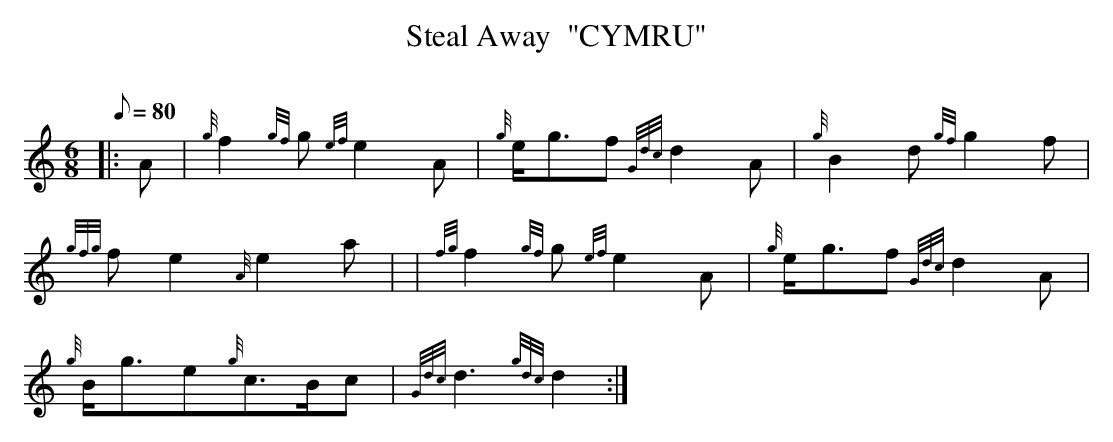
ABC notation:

X:1
T:Steal Away  "CYMRU"
M:6/8
L:1/8
Q:80
C:
K:HP
|: A | \
{g}f2{gf}g{ef}e2A | \
{g}e/2g3/2f{Gdc}d2A | \
{g}B2d{gf}g2f |
{gfg}fe2{A}e2a | | \
{fg}f2{gf}g{ef}e2A | \
{g}e/2g3/2f{Gdc}d2A |
{g}B/2g3/2e{g}c3/2B/2c | \
{Gdc}d3{gdc}d2 :|
